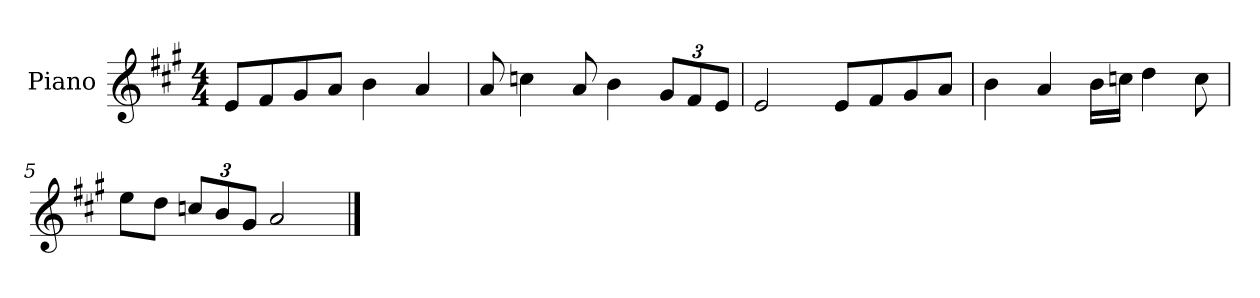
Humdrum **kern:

**kern
*part1
*staff1
*I"Piano
*I'P-no
*clefG2
*k[f#c#g#]
*M4/4
*MM90
=1
8e/L
8f#/
8g#/
8a/J
4b\
4a/
=2
8a/
4ccn\
8a/
4b\
*Xbrackettup
12g#/L
12f#/
12e/J
=3
2e/
8e/L
8f#/
8g#/
8a/J
=4
4b\
4a/
16b\LL
16ccn\JJ
4dd\
8cc\
=5
8ee\L
8dd\J
12ccn/L
12b/
12g#/J
2a/
==
*-
